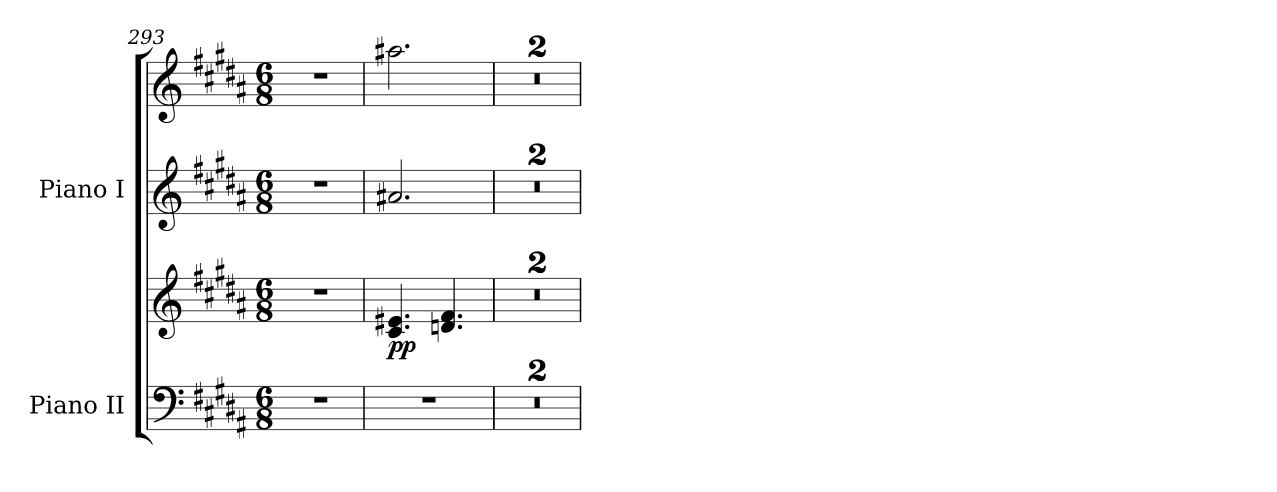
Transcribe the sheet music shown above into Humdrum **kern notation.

**kern	**kern	**dynam	**kern	**kern
*part2	*part2	*part2	*part1	*part1
*staff4	*staff3	*staff3/4	*staff2	*staff1
*I"Piano II	*	*	*I"Piano I	*
*I'Pno. II	*	*	*I'Pno. I	*
*clefF4	*clefG2	*	*clefG2	*clefG2
*k[f#c#g#d#a#]	*k[f#c#g#d#a#]	*	*k[f#c#g#d#a#]	*k[f#c#g#d#a#]
*M6/8	*M6/8	*	*M6/8	*M6/8
=293	=293	=293	=293	=293
2.r	2.r	.	2.r	2.r
=294	=294	=294	=294	=294
!	!	!LO:DY:b	!	!
2.r	4.c#/ 4.e#X/	pp	2.a#X/	2.aa#X\
.	4.dn/ 4.f#/	.	.	.
=295	=295	=295	=295	=295
2.r	2.r	.	2.r	2.r
=296	=296	=296	=296	=296
2.r	2.r	.	2.r	2.r
=	=	=	=	=
*-	*-	*-	*-	*-
